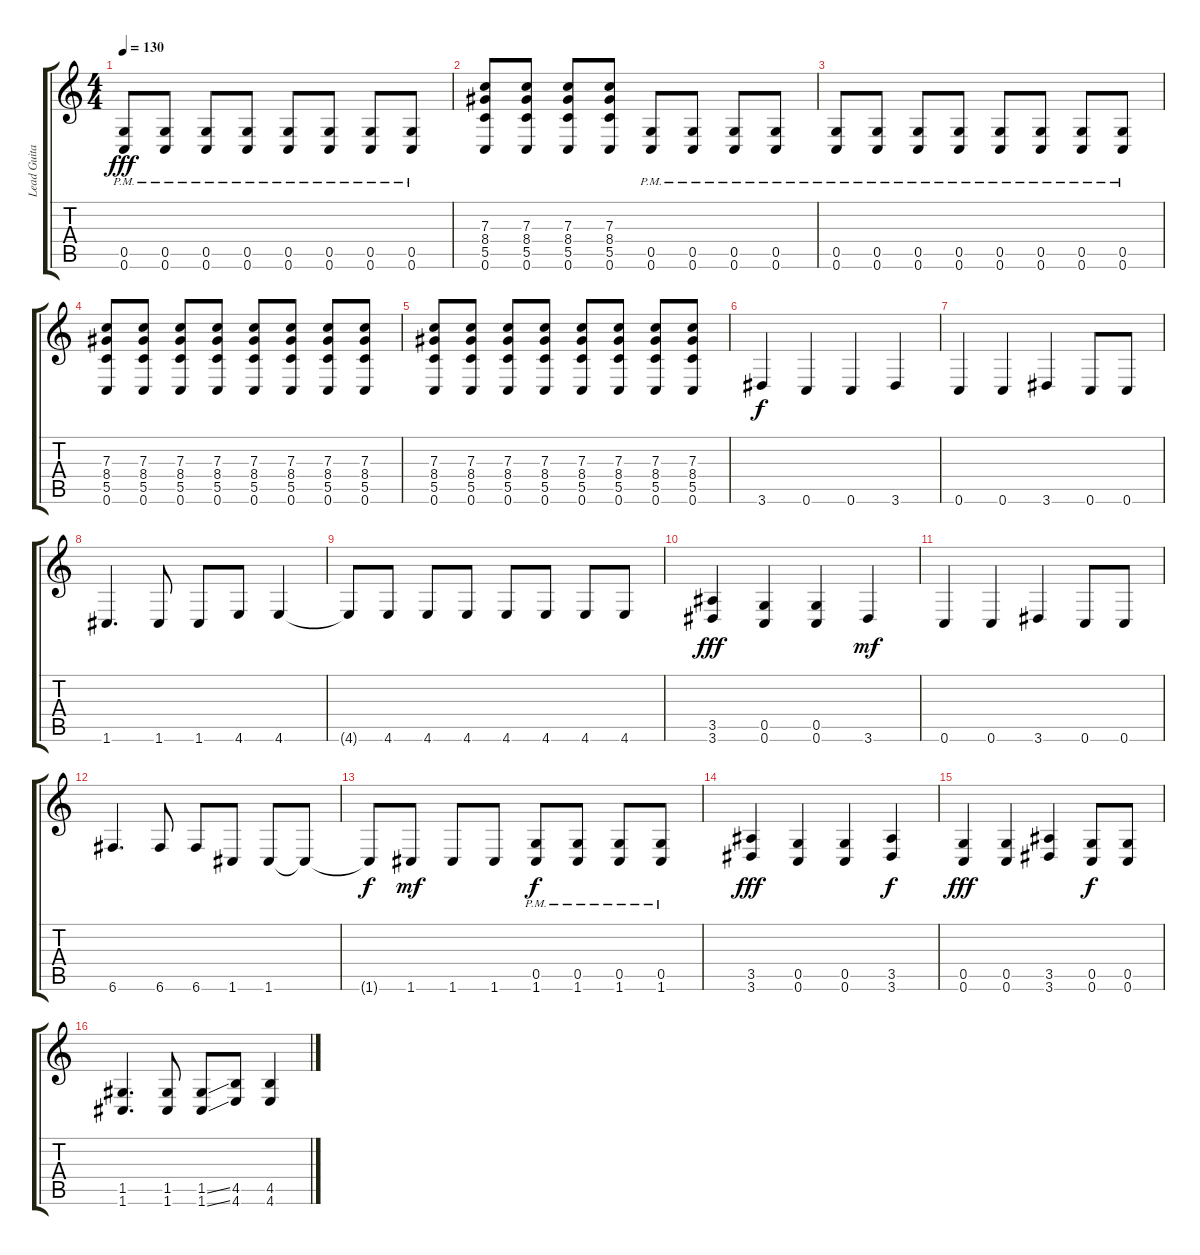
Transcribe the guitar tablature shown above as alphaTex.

\track ("Lead Guitar (Right)" "Lead Guita") {instrument distortionguitar}
\staff {score tabs}
\tuning (D4 A3 F3 C3 G2 C2) {hide}
\ts (4 4)
\tempo 130
\clef g2
\ks c
(0.5{pm} 0.6{pm}).8{dy fff} (0.5{pm} 0.6{pm}).8 (0.5{pm} 0.6{pm}).8 (0.5{pm} 0.6{pm}).8 (0.5{pm} 0.6{pm}).8 (0.5{pm} 0.6{pm}).8 (0.5{pm} 0.6{pm}).8 (0.5{pm} 0.6{pm}).8 |
(7.3 8.4 5.5 0.6).8 (7.3 8.4 5.5 0.6).8 (7.3 8.4 5.5 0.6).8 (7.3 8.4 5.5 0.6).8 (0.5{pm} 0.6{pm}).8 (0.5{pm} 0.6{pm}).8 (0.5{pm} 0.6{pm}).8 (0.5{pm} 0.6{pm}).8 |
(0.5{pm} 0.6{pm}).8 (0.5{pm} 0.6{pm}).8 (0.5{pm} 0.6{pm}).8 (0.5{pm} 0.6{pm}).8 (0.5{pm} 0.6{pm}).8 (0.5{pm} 0.6{pm}).8 (0.5{pm} 0.6{pm}).8 (0.5{pm} 0.6{pm}).8 |
(7.3 8.4 5.5 0.6).8 (7.3 8.4 5.5 0.6).8 (7.3 8.4 5.5 0.6).8 (7.3 8.4 5.5 0.6).8 (7.3 8.4 5.5 0.6).8 (7.3 8.4 5.5 0.6).8 (7.3 8.4 5.5 0.6).8 (7.3 8.4 5.5 0.6).8 |
(7.3 8.4 5.5 0.6).8 (7.3 8.4 5.5 0.6).8 (7.3 8.4 5.5 0.6).8 (7.3 8.4 5.5 0.6).8 (7.3 8.4 5.5 0.6).8 (7.3 8.4 5.5 0.6).8 (7.3 8.4 5.5 0.6).8 (7.3 8.4 5.5 0.6).8 |
3.6.4{dy f} 0.6.4 0.6.4 3.6.4 |
0.6.4 0.6.4 3.6.4 0.6.8 0.6.8 |
1.6.4{d} 1.6.8 1.6.8 4.6.8 4.6.4 |
4.6{t}.8 4.6.8 4.6.8 4.6.8 4.6.8 4.6.8 4.6.8 4.6.8 |
(3.5 3.6).4{dy fff} (0.5 0.6).4 (0.5 0.6).4 3.6.4{dy mf} |
0.6.4 0.6.4 3.6.4 0.6.8 0.6.8 |
6.6.4{d} 6.6.8 6.6.8 1.6.8 1.6.8 1.6{t}.8 |
1.6{t}.8{dy f} 1.6.8{dy mf} 1.6.8 1.6.8 (0.5{pm} 1.6{pm}).8{dy f} (0.5{pm} 1.6{pm}).8 (0.5{pm} 1.6{pm}).8 (0.5{pm} 1.6{pm}).8 |
(3.5 3.6).4{dy fff} (0.5 0.6).4 (0.5 0.6).4 (3.5 3.6).4{dy f} |
(0.5 0.6).4{dy fff} (0.5 0.6).4 (3.5 3.6).4 (0.5 0.6).8{dy f} (0.5 0.6).8 |
(1.5 1.6).4{d} (1.5 1.6).8 (1.5{ss} 1.6{ss}).8 (4.5 4.6).8 (4.5 4.6).4
